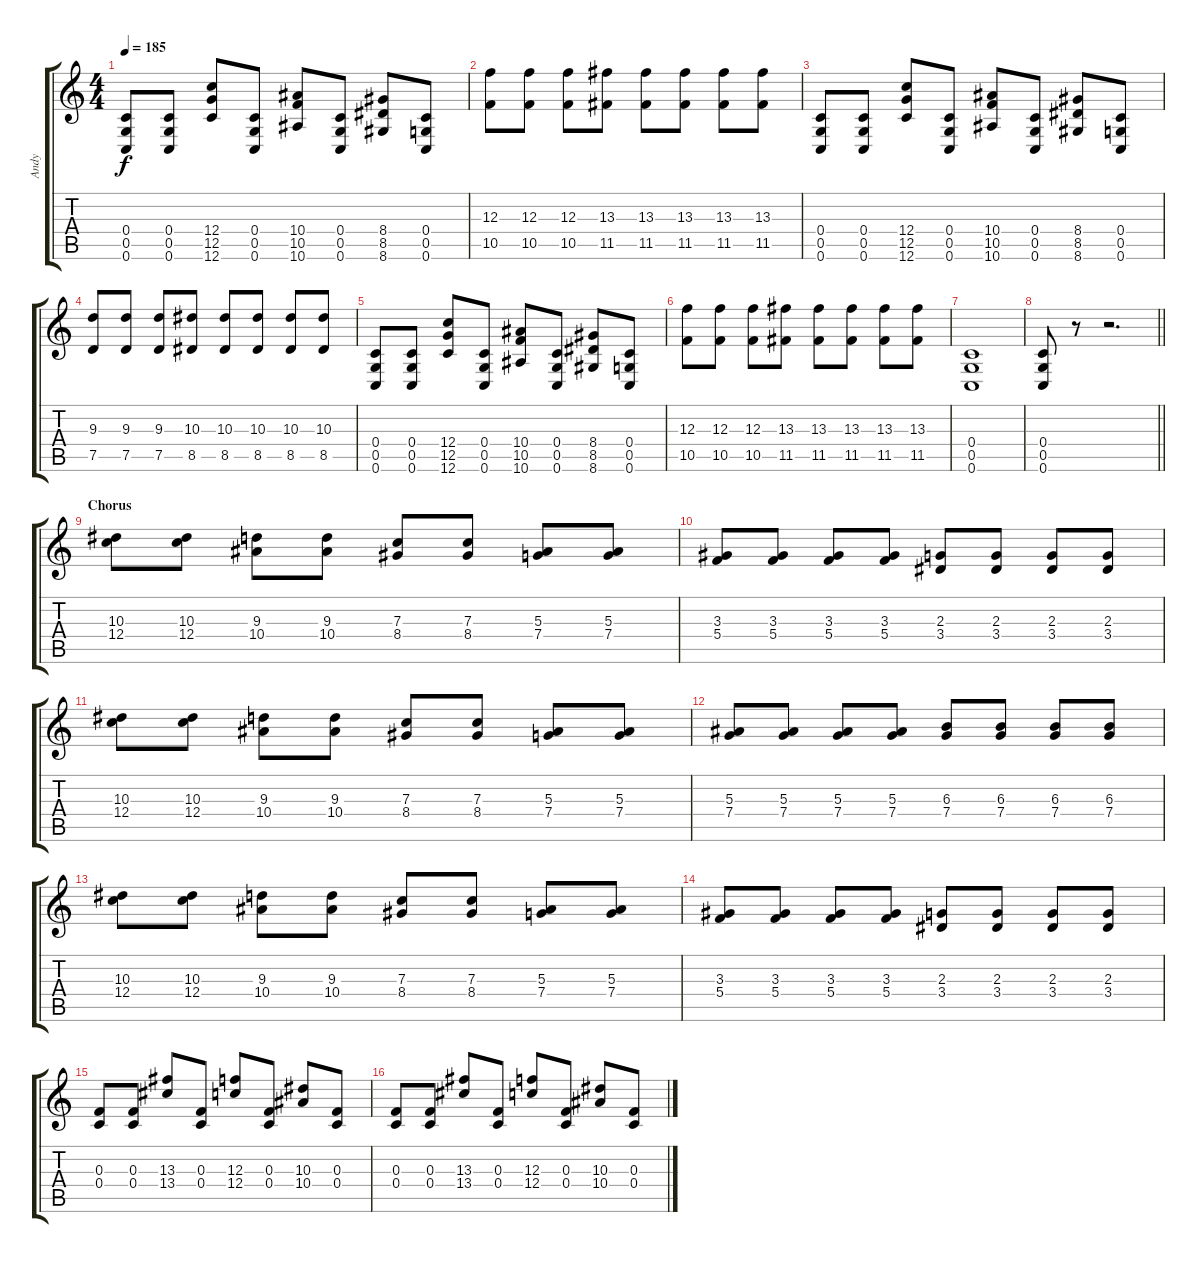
\track ("Andy" "Andy") {instrument distortionguitar}
\staff {score tabs}
\tuning (D4 A3 F3 C3 G2 C2) {hide}
\ts (4 4)
\tempo 185
\clef g2
\ks c
(0.4 0.5 0.6).8{dy f} (0.4 0.5 0.6).8 (12.4 12.5 12.6).8 (0.4 0.5 0.6).8 (10.4 10.5 10.6).8 (0.4 0.5 0.6).8 (8.4 8.5 8.6).8 (0.4 0.5 0.6).8 |
(12.3 10.5).8 (12.3 10.5).8 (12.3 10.5).8 (13.3 11.5).8 (13.3 11.5).8 (13.3 11.5).8 (13.3 11.5).8 (13.3 11.5).8 |
(0.4 0.5 0.6).8 (0.4 0.5 0.6).8 (12.4 12.5 12.6).8 (0.4 0.5 0.6).8 (10.4 10.5 10.6).8 (0.4 0.5 0.6).8 (8.4 8.5 8.6).8 (0.4 0.5 0.6).8 |
(9.3 7.5).8 (9.3 7.5).8 (9.3 7.5).8 (10.3 8.5).8 (10.3 8.5).8 (10.3 8.5).8 (10.3 8.5).8 (10.3 8.5).8 |
(0.4 0.5 0.6).8 (0.4 0.5 0.6).8 (12.4 12.5 12.6).8 (0.4 0.5 0.6).8 (10.4 10.5 10.6).8 (0.4 0.5 0.6).8 (8.4 8.5 8.6).8 (0.4 0.5 0.6).8 |
(12.3 10.5).8 (12.3 10.5).8 (12.3 10.5).8 (13.3 11.5).8 (13.3 11.5).8 (13.3 11.5).8 (13.3 11.5).8 (13.3 11.5).8 |
(0.4 0.5 0.6).1 |
\barLineRight lightlight
(0.4 0.5 0.6).8 r.8 r.2{d} |
\section ("" "Chorus")
(10.3 12.4).8 (10.3 12.4).8 (9.3 10.4).8 (9.3 10.4).8 (7.3 8.4).8 (7.3 8.4).8 (5.3 7.4).8 (5.3 7.4).8 |
(3.3 5.4).8 (3.3 5.4).8 (3.3 5.4).8 (3.3 5.4).8 (2.3 3.4).8 (2.3 3.4).8 (2.3 3.4).8 (2.3 3.4).8 |
(10.3 12.4).8 (10.3 12.4).8 (9.3 10.4).8 (9.3 10.4).8 (7.3 8.4).8 (7.3 8.4).8 (5.3 7.4).8 (5.3 7.4).8 |
(5.3 7.4).8 (5.3 7.4).8 (5.3 7.4).8 (5.3 7.4).8 (6.3 7.4).8 (6.3 7.4).8 (6.3 7.4).8 (6.3 7.4).8 |
(10.3 12.4).8 (10.3 12.4).8 (9.3 10.4).8 (9.3 10.4).8 (7.3 8.4).8 (7.3 8.4).8 (5.3 7.4).8 (5.3 7.4).8 |
(3.3 5.4).8 (3.3 5.4).8 (3.3 5.4).8 (3.3 5.4).8 (2.3 3.4).8 (2.3 3.4).8 (2.3 3.4).8 (2.3 3.4).8 |
(0.3 0.4).8 (0.3 0.4).8 (13.3 13.4).8 (0.3 0.4).8 (12.3 12.4).8 (0.3 0.4).8 (10.3 10.4).8 (0.3 0.4).8 |
(0.3 0.4).8 (0.3 0.4).8 (13.3 13.4).8 (0.3 0.4).8 (12.3 12.4).8 (0.3 0.4).8 (10.3 10.4).8 (0.3 0.4).8
